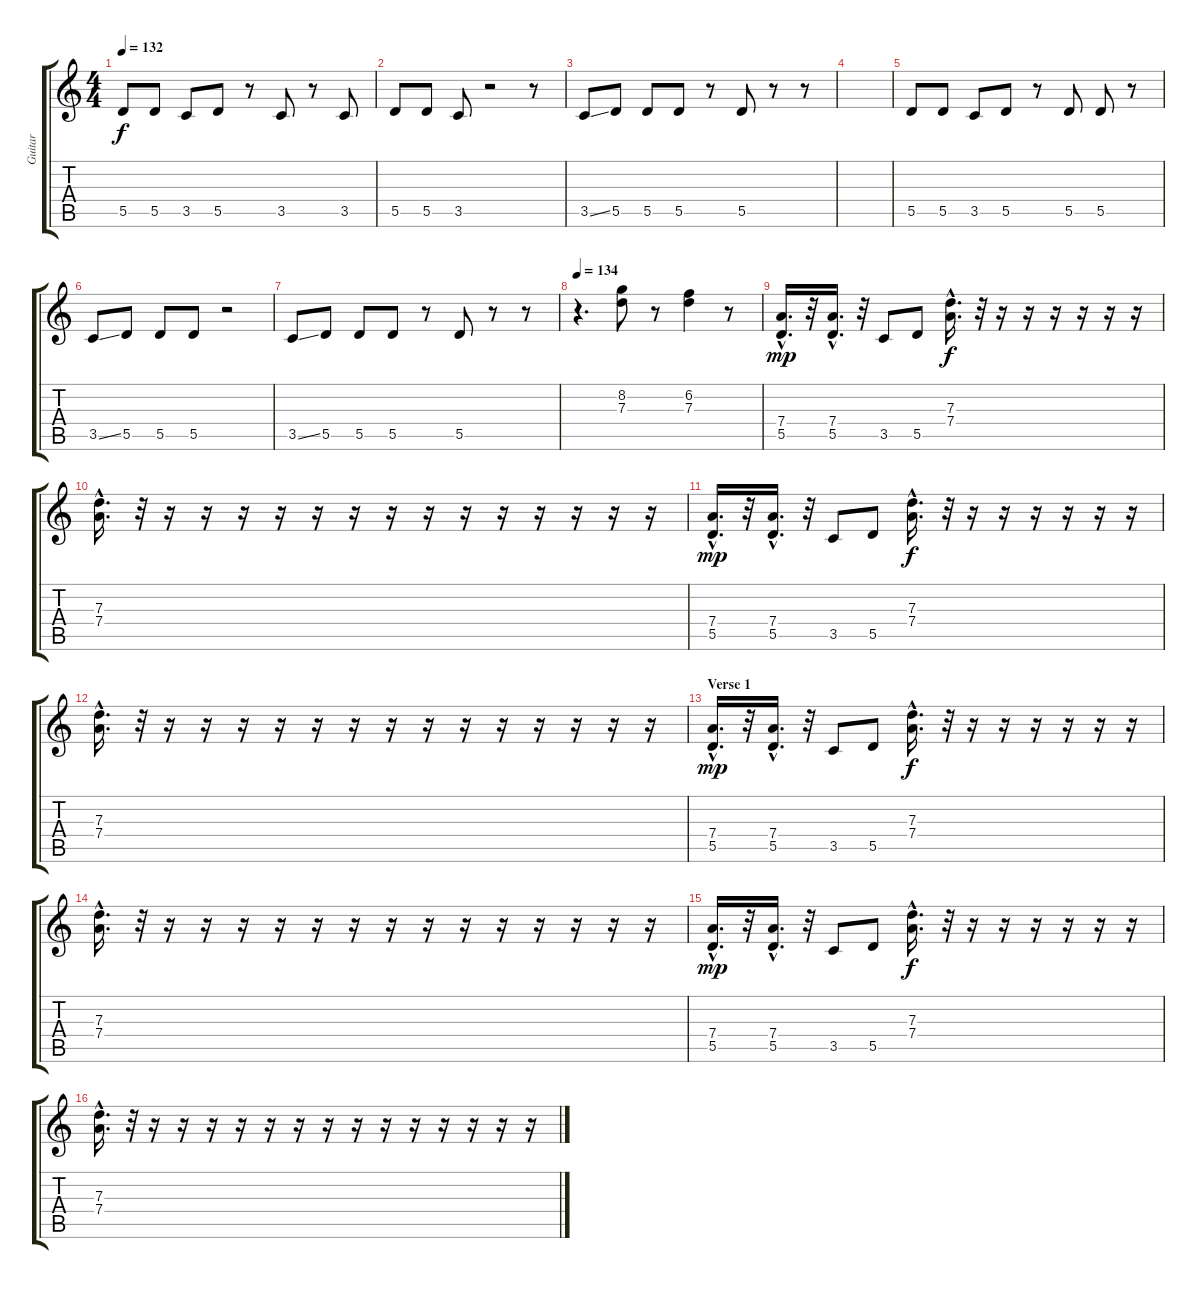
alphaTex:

\track ("Guitar" "Guitar") {instrument distortionguitar}
\staff {score tabs}
\tuning (E4 B3 G3 D3 A2 E2) {hide}
\ts (4 4)
\tempo 132
\clef g2
\ks c
5.5.8{dy f instrument distortionguitar} 5.5.8 3.5.8 5.5.8 r.8 3.5.8 r.8 3.5.8 |
5.5.8 5.5.8 3.5.8 r.2 r.8 |
3.5{ss}.8 5.5.8 5.5.8 5.5.8 r.8 5.5.8 r.8 r.8 |
|
5.5.8 5.5.8 3.5.8 5.5.8 r.8 5.5.8 5.5.8 r.8 |
3.5{ss}.8 5.5.8 5.5.8 5.5.8 r.2 |
3.5{ss}.8 5.5.8 5.5.8 5.5.8 r.8 5.5.8 r.8 r.8 |
\tempo 134
r.4{d} (8.2 7.3).8 r.8 (6.2 7.3).4 r.8 |
(7.4{hac} 5.5{hac}).16{d dy mp} r.32 (7.4{hac} 5.5{hac}).16{d} r.32 3.5.8 5.5.8 (7.3{hac} 7.4{hac}).16{d dy f} r.32 r.16 r.16 r.16 r.16 r.16 r.16 |
(7.3{hac} 7.4{hac}).16{d} r.32 r.16 r.16 r.16 r.16 r.16 r.16 r.16 r.16 r.16 r.16 r.16 r.16 r.16 r.16 |
(7.4{hac} 5.5{hac}).16{d dy mp} r.32 (7.4{hac} 5.5{hac}).16{d} r.32 3.5.8 5.5.8 (7.3{hac} 7.4{hac}).16{d dy f} r.32 r.16 r.16 r.16 r.16 r.16 r.16 |
(7.3{hac} 7.4{hac}).16{d} r.32 r.16 r.16 r.16 r.16 r.16 r.16 r.16 r.16 r.16 r.16 r.16 r.16 r.16 r.16 |
\section ("" "Verse 1")
(7.4{hac} 5.5{hac}).16{d dy mp} r.32 (7.4{hac} 5.5{hac}).16{d} r.32 3.5.8 5.5.8 (7.3{hac} 7.4{hac}).16{d dy f} r.32 r.16 r.16 r.16 r.16 r.16 r.16 |
(7.3{hac} 7.4{hac}).16{d} r.32 r.16 r.16 r.16 r.16 r.16 r.16 r.16 r.16 r.16 r.16 r.16 r.16 r.16 r.16 |
(7.4{hac} 5.5{hac}).16{d dy mp} r.32 (7.4{hac} 5.5{hac}).16{d} r.32 3.5.8 5.5.8 (7.3{hac} 7.4{hac}).16{d dy f} r.32 r.16 r.16 r.16 r.16 r.16 r.16 |
(7.3{hac} 7.4{hac}).16{d} r.32 r.16 r.16 r.16 r.16 r.16 r.16 r.16 r.16 r.16 r.16 r.16 r.16 r.16 r.16
